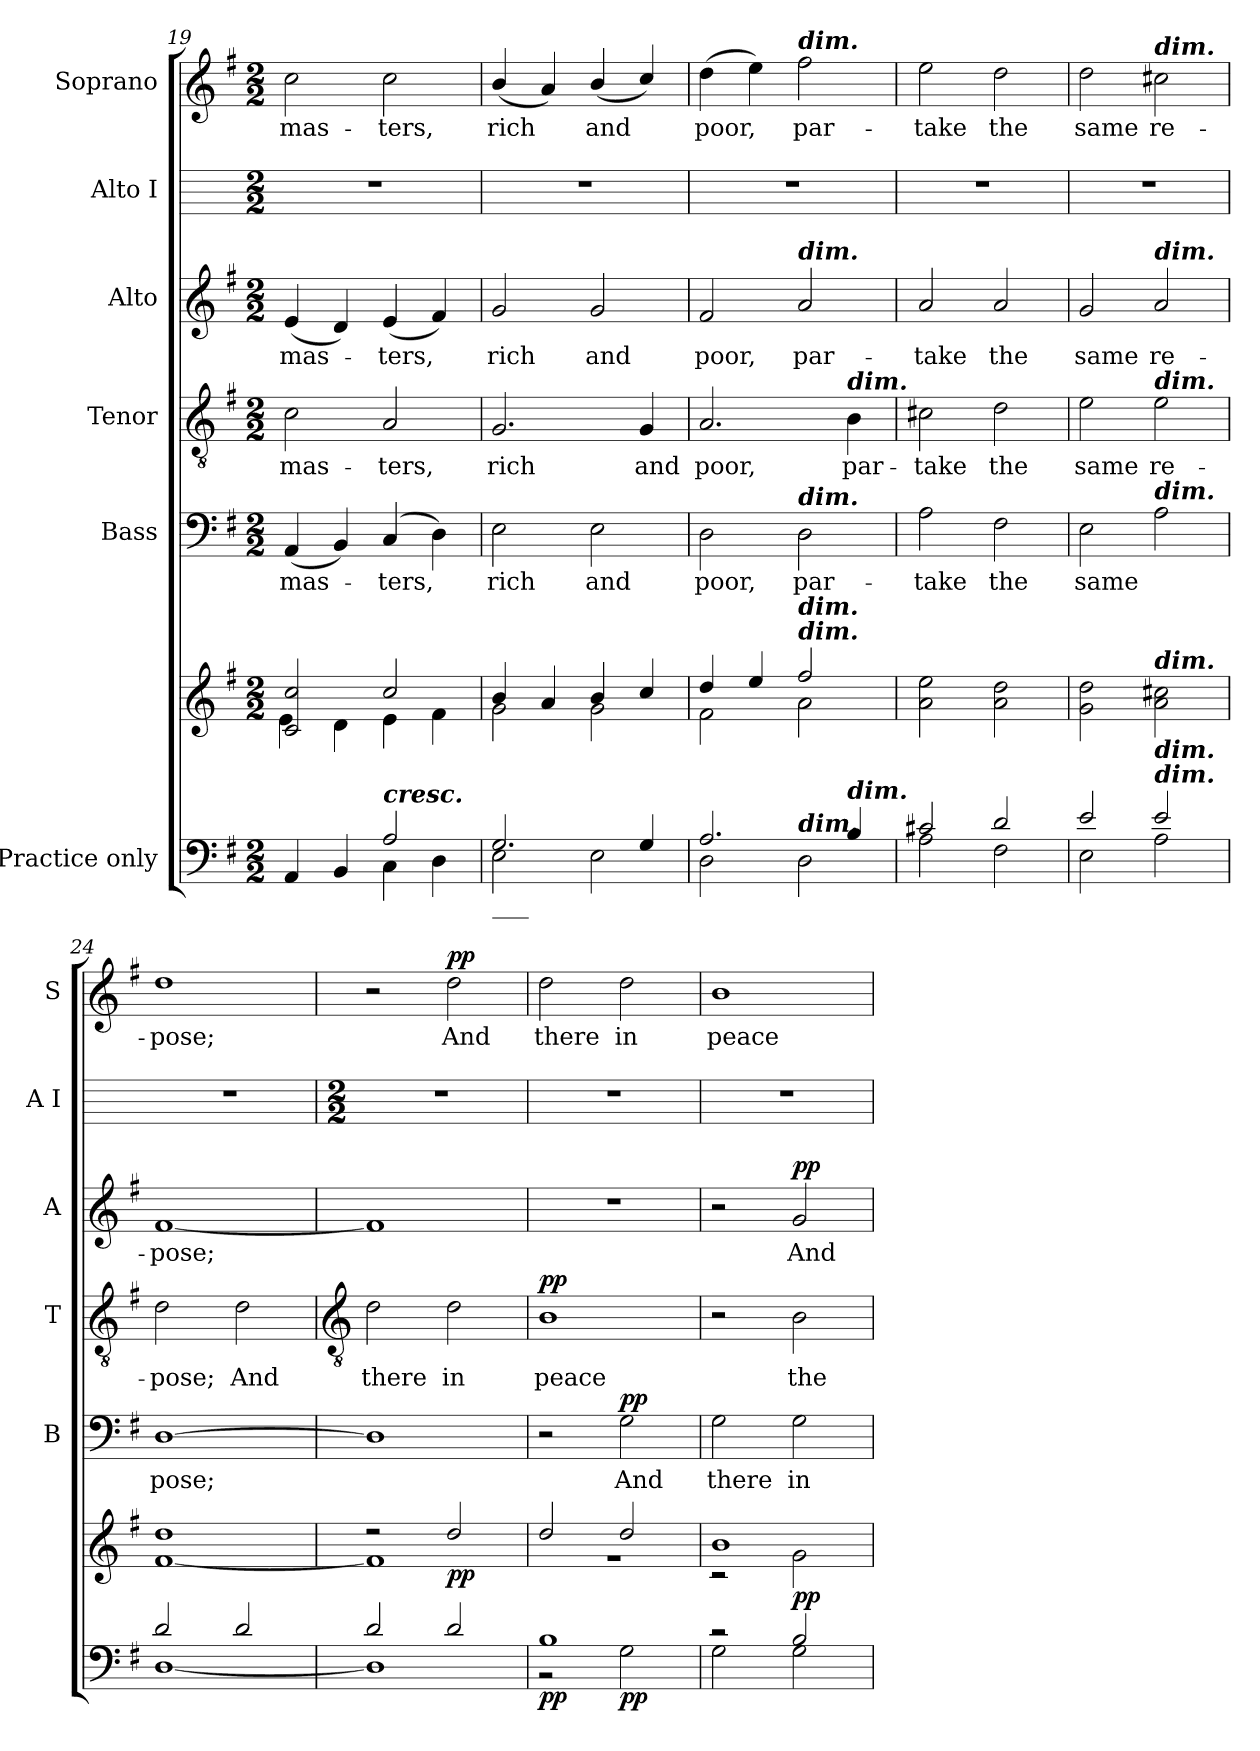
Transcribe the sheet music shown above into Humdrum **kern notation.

**kern	**kern	**dynam	**kern	**text	**dynam	**kern	**text	**dynam	**kern	**text	**dynam	**kern	**kern	**text	**dynam
*part6	*part6	*part6	*part5	*part5	*part5	*part4	*part4	*part4	*part3	*part3	*part3	*part2	*part1	*part1	*part1
*staff7	*staff6	*staff6/7	*staff5	*staff5	*staff5	*staff4	*staff4	*staff4	*staff3	*staff3	*staff3	*staff2	*staff1	*staff1	*staff1
*I"Practice only	*	*	*I"Bass	*	*	*I"Tenor	*	*	*I"Alto	*	*	*I"Alto I	*I"Soprano	*	*
*	*	*	*I'B	*	*	*I'T	*	*	*I'A	*	*	*I'A I	*I'S	*	*
!!LO:LB:g=z
*clefF4	*clefG2	*	*clefF4	*	*	*clefGv2	*	*	*clefG2	*	*	*	*clefG2	*	*
*k[f#]	*k[f#]	*	*k[f#]	*	*	*k[f#]	*	*	*k[f#]	*	*	*	*k[f#]	*	*
*G:	*G:	*	*G:	*	*	*G:	*	*	*G:	*	*	*	*G:	*	*
*M2/2	*M2/2	*	*M2/2	*	*	*M2/2	*	*	*M2/2	*	*	*M2/2	*M2/2	*	*
=19	=19	=19	=19	=19	=19	=19	=19	=19	=19	=19	=19	=19	=19	=19	=19
*^	*^	*	*	*	*	*	*	*	*	*	*	*	*	*	*
!	!	!	!	!	!	!LO:LY:b	!	!	!LO:LY:b	!	!	!LO:LY:b	!	!	!	!LO:LY:b	!
2ryy	4AA/	2c/ 2cc/	4e\	.	(<4AA	mas-	.	2c	mas-	.	(<4e	mas-	.	1r	2cc	mas-	.
.	4BB/	.	4d\	.	4BB)	.	.	.	.	.	4d)	.	.	.	.	.	.
!LO:TX:a:Bi:t=cresc.	!	!	!	!	!	!	!	!	!	!	!	!	!	!	!	!	!
!	!	!	!	!	!	!LO:LY:b	!	!	!LO:LY:b	!	!	!LO:LY:b	!	!	!	!LO:LY:b	!
2A/	4C\	2cc/	4e\	.	(<4C	ters,	.	2A	-ters,	.	(<4e	ters,	.	.	2cc	-ters,	.
.	4D\	.	4f#\	.	4D)	.	.	.	.	.	4f#)	.	.	.	.	.	.
=20	=20	=20	=20	=20	=20	=20	=20	=20	=20	=20	=20	=20	=20	=20	=20	=20	=20
!LO:TX:b:t=___	!	!	!	!	!	!	!	!	!	!	!	!	!	!	!	!	!
!	!	!	!	!	!	!LO:LY:b	!	!	!LO:LY:b	!	!	!LO:LY:b	!	!	!	!LO:LY:b	!
2.G/	2E\	4b/	2g\	.	2E	rich	.	2.G	rich	.	2g	rich	.	1r	(<4b/	rich	.
.	.	4a/	.	.	.	.	.	.	.	.	.	.	.	.	4a/)	.	.
!	!	!	!	!	!	!LO:LY:b	!	!	!	!	!	!LO:LY:b	!	!	!	!LO:LY:b	!
.	2E\	4b/	2g\	.	2E	and	.	.	.	.	2g	and	.	.	(<4b/	and	.
!	!	!	!	!	!	!	!	!	!LO:LY:b	!	!	!	!	!	!	!	!
4G/	.	4cc/	.	.	.	.	.	4G	and	.	.	.	.	.	4cc/)	.	.
=21	=21	=21	=21	=21	=21	=21	=21	=21	=21	=21	=21	=21	=21	=21	=21	=21	=21
!	!	!	!	!	!	!LO:LY:b	!	!	!LO:LY:b	!	!	!LO:LY:b	!	!	!	!LO:LY:b	!
2.A/	2D\	4dd/	2f#\	.	2D	poor,	.	2.A	poor,	.	2f#	poor,	.	1r	(>4dd	poor,	.
.	.	4ee/	.	.	.	.	.	.	.	.	.	.	.	.	4ee)	.	.
!	!	!	!	!	!	!	!	!	!	!	!	!	!	!	!LO:TX:a:Bi:t=dim.	!	!
!	!	!	!	!	!	!	!	!	!	!	!LO:TX:a:Bi:t=dim.	!	!	!	!	!	!
!	!	!	!	!	!LO:TX:a:Bi:t=dim.	!	!	!	!	!	!	!	!	!	!	!	!
!	!	!LO:TX:a:Bi:t=dim.	!	!	!	!	!	!	!	!	!	!	!	!	!	!	!
!	!	!LO:TX:a:Bi:t=dim.	!	!	!	!	!	!	!	!	!	!	!	!	!	!	!
!	!LO:TX:a:Bi:t=dim.	!	!	!	!	!	!	!	!	!	!	!	!	!	!	!	!
!	!	!	!	!	!	!LO:LY:b	!	!	!	!	!	!LO:LY:b	!	!	!	!LO:LY:b	!
.	2D\	2ff#/	2a\	.	2D	par-	.	.	.	.	2a	par-	.	.	2ff#	par-	.
!	!	!	!	!	!	!	!	!LO:TX:a:Bi:t=dim.	!	!	!	!	!	!	!	!	!
!LO:TX:a:Bi:t=dim.	!	!	!	!	!	!	!	!	!	!	!	!	!	!	!	!	!
!	!	!	!	!	!	!	!	!	!LO:LY:b	!	!	!	!	!	!	!	!
4B/	.	.	.	.	.	.	.	4B	par-	.	.	.	.	.	.	.	.
=22	=22	=22	=22	=22	=22	=22	=22	=22	=22	=22	=22	=22	=22	=22	=22	=22	=22
!	!	!	!	!	!	!LO:LY:b	!	!	!LO:LY:b	!	!	!LO:LY:b	!	!	!	!LO:LY:b	!
2c#X/	2A\	2a\ 2ee\	1ryy	.	2A	-take	.	2c#X	-take	.	2a	-take	.	1r	2ee	-take	.
!	!	!	!	!	!	!LO:LY:b	!	!	!LO:LY:b	!	!	!LO:LY:b	!	!	!	!LO:LY:b	!
2d/	2F#\	2a\ 2dd\	.	.	2F#	the	.	2d	the	.	2a	the	.	.	2dd	the	.
=23	=23	=23	=23	=23	=23	=23	=23	=23	=23	=23	=23	=23	=23	=23	=23	=23	=23
!	!	!	!	!	!	!LO:LY:b	!	!	!LO:LY:b	!	!	!LO:LY:b	!	!	!	!LO:LY:b	!
2e/	2E\	2g\ 2dd\	1ryy	.	2E	same	.	2e	same	.	2g	same	.	1r	2dd	same	.
!	!	!	!	!	!	!	!	!	!	!	!	!	!	!	!LO:TX:a:Bi:t=dim.	!	!
!	!	!	!	!	!	!	!	!	!	!	!LO:TX:a:Bi:t=dim.	!	!	!	!	!	!
!	!	!	!	!	!	!	!	!LO:TX:a:Bi:t=dim.	!	!	!	!	!	!	!	!	!
!	!	!	!	!	!LO:TX:a:Bi:t=dim.	!	!	!	!	!	!	!	!	!	!	!	!
!	!	!LO:TX:a:Bi:t=dim.	!	!	!	!	!	!	!	!	!	!	!	!	!	!	!
!LO:TX:a:Bi:t=dim.	!	!	!	!	!	!	!	!	!	!	!	!	!	!	!	!	!
!LO:TX:a:Bi:t=dim.	!	!	!	!	!	!	!	!	!	!	!	!	!	!	!	!	!
!	!	!	!	!	!	!	!	!	!LO:LY:b	!	!	!LO:LY:b	!	!	!	!LO:LY:b	!
2e/	2A\	2a\ 2cc#X\	.	.	2A	.	.	2e	re-	.	2a	re-	.	.	2cc#X	re-	.
=24	=24	=24	=24	=24	=24	=24	=24	=24	=24	=24	=24	=24	=24	=24	=24	=24	=24
!	!	!	!	!	!	!LO:LY:b	!	!	!LO:LY:b	!	!	!LO:LY:b	!	!	!	!LO:LY:b	!
2d/	[1D\	1dd/	[1f#\	.	[1D	pose;	.	2d	-pose;	.	[1f#	-pose;	.	1r	1dd	-pose;	.
!	!	!	!	!	!	!	!	!	!LO:LY:b	!	!	!	!	!	!	!	!
2d/	.	.	.	.	.	.	.	2d	And	.	.	.	.	.	.	.	.
!!LO:LB:g=z
=25	=25	=25	=25	=25	=25	=25	=25	=25	=25	=25	=25	=25	=25	=25	=25	=25	=25
*	*	*	*	*	*	*	*	*clefGv2	*	*	*	*	*	*	*	*	*
*	*	*	*	*	*	*	*	*	*	*	*	*	*	*M2/2	*	*	*
!	!	!	!	!	!	!	!	!	!LO:LY:b	!	!	!	!	!	!	!	!
2d/	1D\]	2r	1f#\]	.	1D]	.	.	2d	there	.	1f#]	.	.	1r	2r	.	.
!	!	!	!	!LO:DY:b	!	!	!	!	!LO:LY:b	!	!	!	!	!	!	!LO:LY:b	!LO:DY:b
2d/	.	2dd/	.	pp	.	.	.	2d	in	.	.	.	.	.	2dd	And	pp
=26	=26	=26	=26	=26	=26	=26	=26	=26	=26	=26	=26	=26	=26	=26	=26	=26	=26
!	!	!	!	!LO:DY:b=2	!	!	!	!	!LO:LY:b	!LO:DY:b	!	!	!	!	!	!LO:LY:b	!
1B/	2r	2dd/	1r	pp	2r	.	.	1B	peace	pp	1r	.	.	1r	2dd	there	.
!	!	!	!	!LO:DY:b=2	!	!LO:LY:b	!LO:DY:b	!	!	!	!	!	!	!	!	!LO:LY:b	!
.	2G\	2dd/	.	pp	2G	And	pp	.	.	.	.	.	.	.	2dd	in	.
=27	=27	=27	=27	=27	=27	=27	=27	=27	=27	=27	=27	=27	=27	=27	=27	=27	=27
!	!	!	!	!	!	!LO:LY:b	!	!	!	!	!	!	!	!	!	!LO:LY:b	!
2r	2G\	1b/	2r	.	2G	there	.	2r	.	.	2r	.	.	1r	1b	peace	.
!	!	!	!	!LO:DY:b	!	!LO:LY:b	!	!	!LO:LY:b	!	!	!LO:LY:b	!LO:DY:b	!	!	!	!
2B/	2G\	.	2g\	pp	2G	in	.	2B	the	.	2g	And	pp	.	.	.	.
*v	*v	*	*	*	*	*	*	*	*	*	*	*	*	*	*	*	*
*	*v	*v	*	*	*	*	*	*	*	*	*	*	*	*	*	*
=	=	=	=	=	=	=	=	=	=	=	=	=	=	=	=
*-	*-	*-	*-	*-	*-	*-	*-	*-	*-	*-	*-	*-	*-	*-	*-
